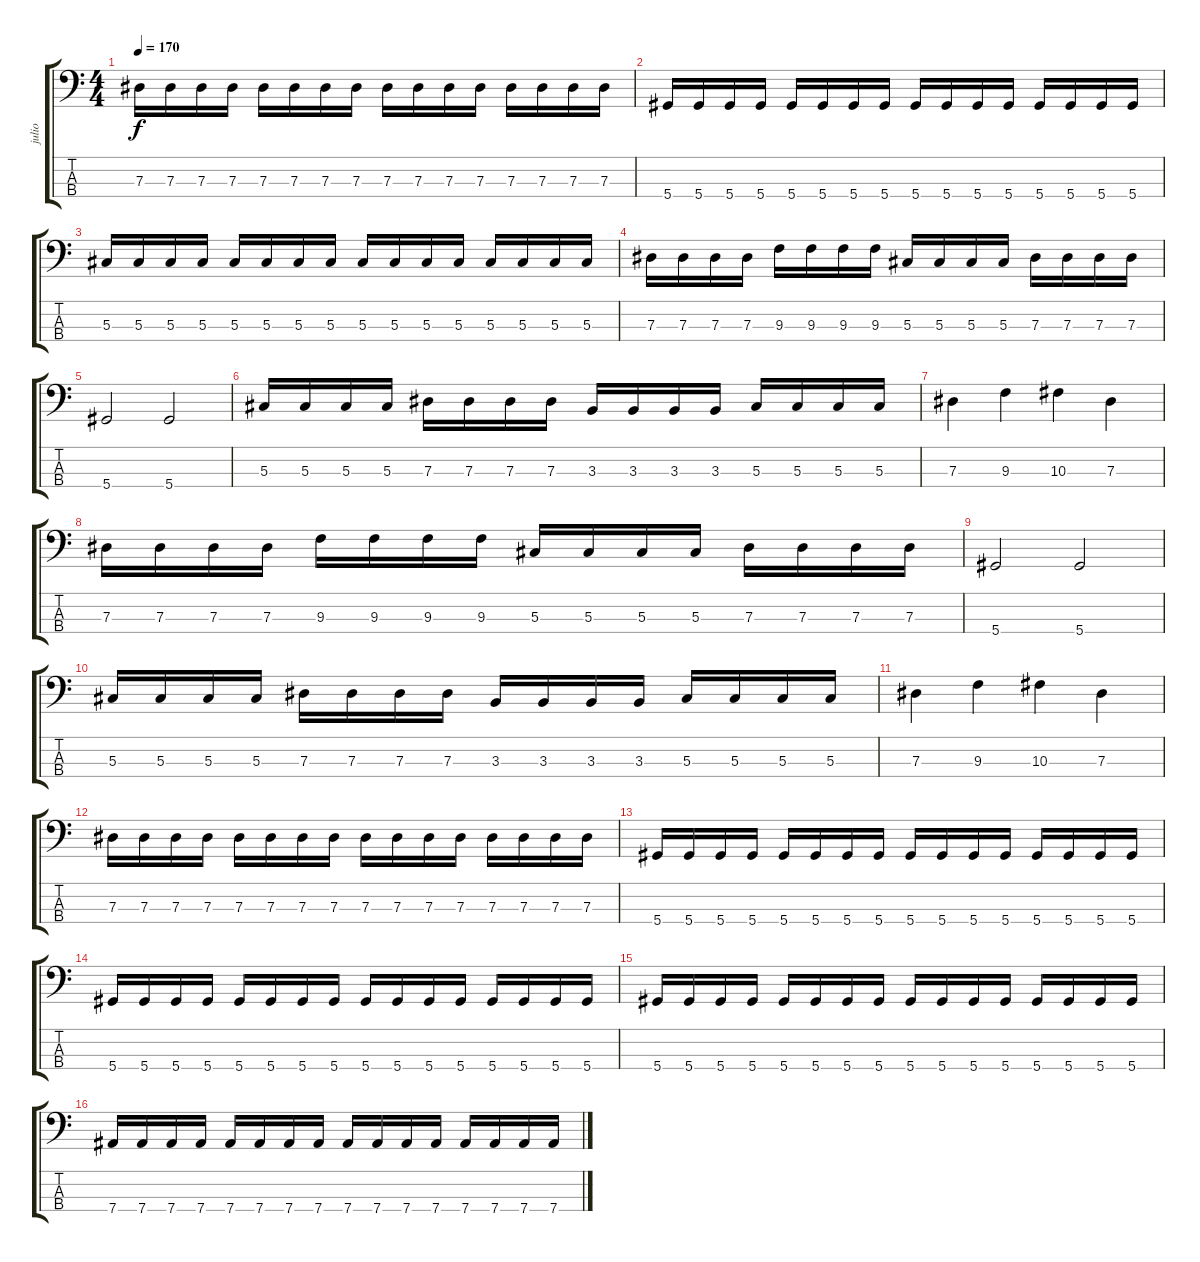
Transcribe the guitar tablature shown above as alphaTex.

\track ("julio" "julio") {instrument electricbassfinger}
\staff {score tabs}
\tuning (Gb2 Db2 Ab1 Eb1) {hide}
\ts (4 4)
\tempo 170
\clef f4
\ks c
7.3.16{dy f} 7.3.16 7.3.16 7.3.16 7.3.16 7.3.16 7.3.16 7.3.16 7.3.16 7.3.16 7.3.16 7.3.16 7.3.16 7.3.16 7.3.16 7.3.16 |
5.4.16 5.4.16 5.4.16 5.4.16 5.4.16 5.4.16 5.4.16 5.4.16 5.4.16 5.4.16 5.4.16 5.4.16 5.4.16 5.4.16 5.4.16 5.4.16 |
5.3.16 5.3.16 5.3.16 5.3.16 5.3.16 5.3.16 5.3.16 5.3.16 5.3.16 5.3.16 5.3.16 5.3.16 5.3.16 5.3.16 5.3.16 5.3.16 |
7.3.16 7.3.16 7.3.16 7.3.16 9.3.16 9.3.16 9.3.16 9.3.16 5.3.16 5.3.16 5.3.16 5.3.16 7.3.16 7.3.16 7.3.16 7.3.16 |
5.4.2 5.4.2 |
5.3.16 5.3.16 5.3.16 5.3.16 7.3.16 7.3.16 7.3.16 7.3.16 3.3.16 3.3.16 3.3.16 3.3.16 5.3.16 5.3.16 5.3.16 5.3.16 |
7.3.4 9.3.4 10.3.4 7.3.4 |
7.3.16 7.3.16 7.3.16 7.3.16 9.3.16 9.3.16 9.3.16 9.3.16 5.3.16 5.3.16 5.3.16 5.3.16 7.3.16 7.3.16 7.3.16 7.3.16 |
5.4.2 5.4.2 |
5.3.16 5.3.16 5.3.16 5.3.16 7.3.16 7.3.16 7.3.16 7.3.16 3.3.16 3.3.16 3.3.16 3.3.16 5.3.16 5.3.16 5.3.16 5.3.16 |
7.3.4 9.3.4 10.3.4 7.3.4 |
7.3.16 7.3.16 7.3.16 7.3.16 7.3.16 7.3.16 7.3.16 7.3.16 7.3.16 7.3.16 7.3.16 7.3.16 7.3.16 7.3.16 7.3.16 7.3.16 |
5.4.16 5.4.16 5.4.16 5.4.16 5.4.16 5.4.16 5.4.16 5.4.16 5.4.16 5.4.16 5.4.16 5.4.16 5.4.16 5.4.16 5.4.16 5.4.16 |
5.4.16 5.4.16 5.4.16 5.4.16 5.4.16 5.4.16 5.4.16 5.4.16 5.4.16 5.4.16 5.4.16 5.4.16 5.4.16 5.4.16 5.4.16 5.4.16 |
5.4.16 5.4.16 5.4.16 5.4.16 5.4.16 5.4.16 5.4.16 5.4.16 5.4.16 5.4.16 5.4.16 5.4.16 5.4.16 5.4.16 5.4.16 5.4.16 |
7.4.16 7.4.16 7.4.16 7.4.16 7.4.16 7.4.16 7.4.16 7.4.16 7.4.16 7.4.16 7.4.16 7.4.16 7.4.16 7.4.16 7.4.16 7.4.16
